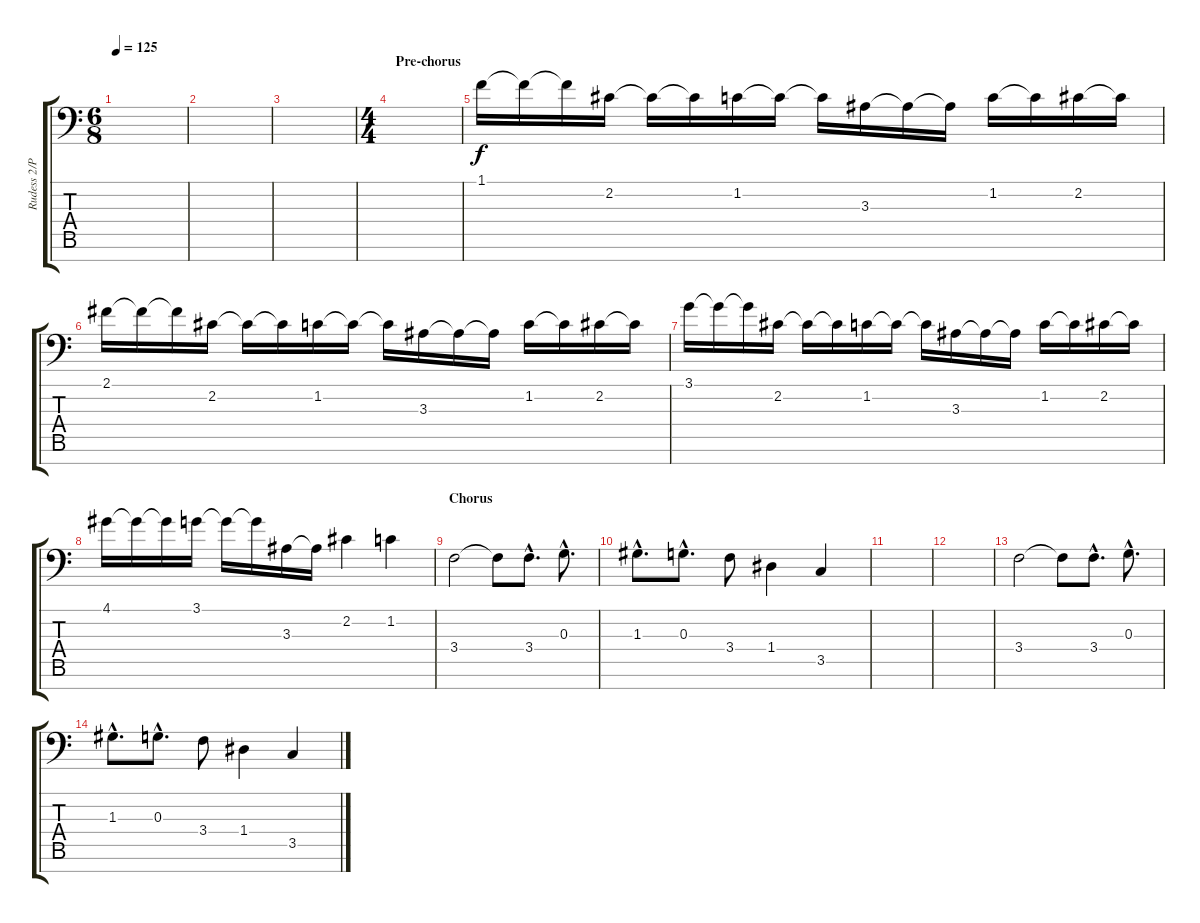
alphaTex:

\track ("Rudess 2/Petrucci fill-in" "Rudess 2/P") {instrument acousticgrandpiano}
\staff {score tabs}
\tuning (E4 B3 G3 D3 A2 E2 A1) {hide}
\ts (6 8)
\tempo 125
\clef f4
\ks c
|
|
|
\ts (4 4)
\section ("" " Pre-chorus")
|
1.1.16 1.1{t}.16 1.1{t}.16 2.2.16 2.2{t}.16 2.2{t}.16 1.2.16 1.2{t}.16 1.2{t}.16 3.3.16 3.3{t}.16 3.3{t}.16 1.2.16 1.2{t}.16 2.2.16 2.2{t}.16 |
2.1.16 2.1{t}.16 2.1{t}.16 2.2.16 2.2{t}.16 2.2{t}.16 1.2.16 1.2{t}.16 1.2{t}.16 3.3.16 3.3{t}.16 3.3{t}.16 1.2.16 1.2{t}.16 2.2.16 2.2{t}.16 |
3.1.16 3.1{t}.16 3.1{t}.16 2.2.16 2.2{t}.16 2.2{t}.16 1.2.16 1.2{t}.16 1.2{t}.16 3.3.16 3.3{t}.16 3.3{t}.16 1.2.16 1.2{t}.16 2.2.16 2.2{t}.16 |
4.1.16 4.1{t}.16 4.1{t}.16 3.1.16 3.1{t}.16 3.1{t}.16 3.3.16 3.3{t}.16 2.2.4 1.2.4 |
\section ("" "Chorus")
3.4.2 3.4{t}.8 3.4{hac}.8{d} 0.3{hac}.8{d} |
1.3{hac}.8{d} 0.3{hac}.8{d} 3.4.8 1.4.4 3.5.4 |
|
|
3.4.2 3.4{t}.8 3.4{hac}.8{d} 0.3{hac}.8{d} |
1.3{hac}.8{d} 0.3{hac}.8{d} 3.4.8 1.4.4 3.5.4
